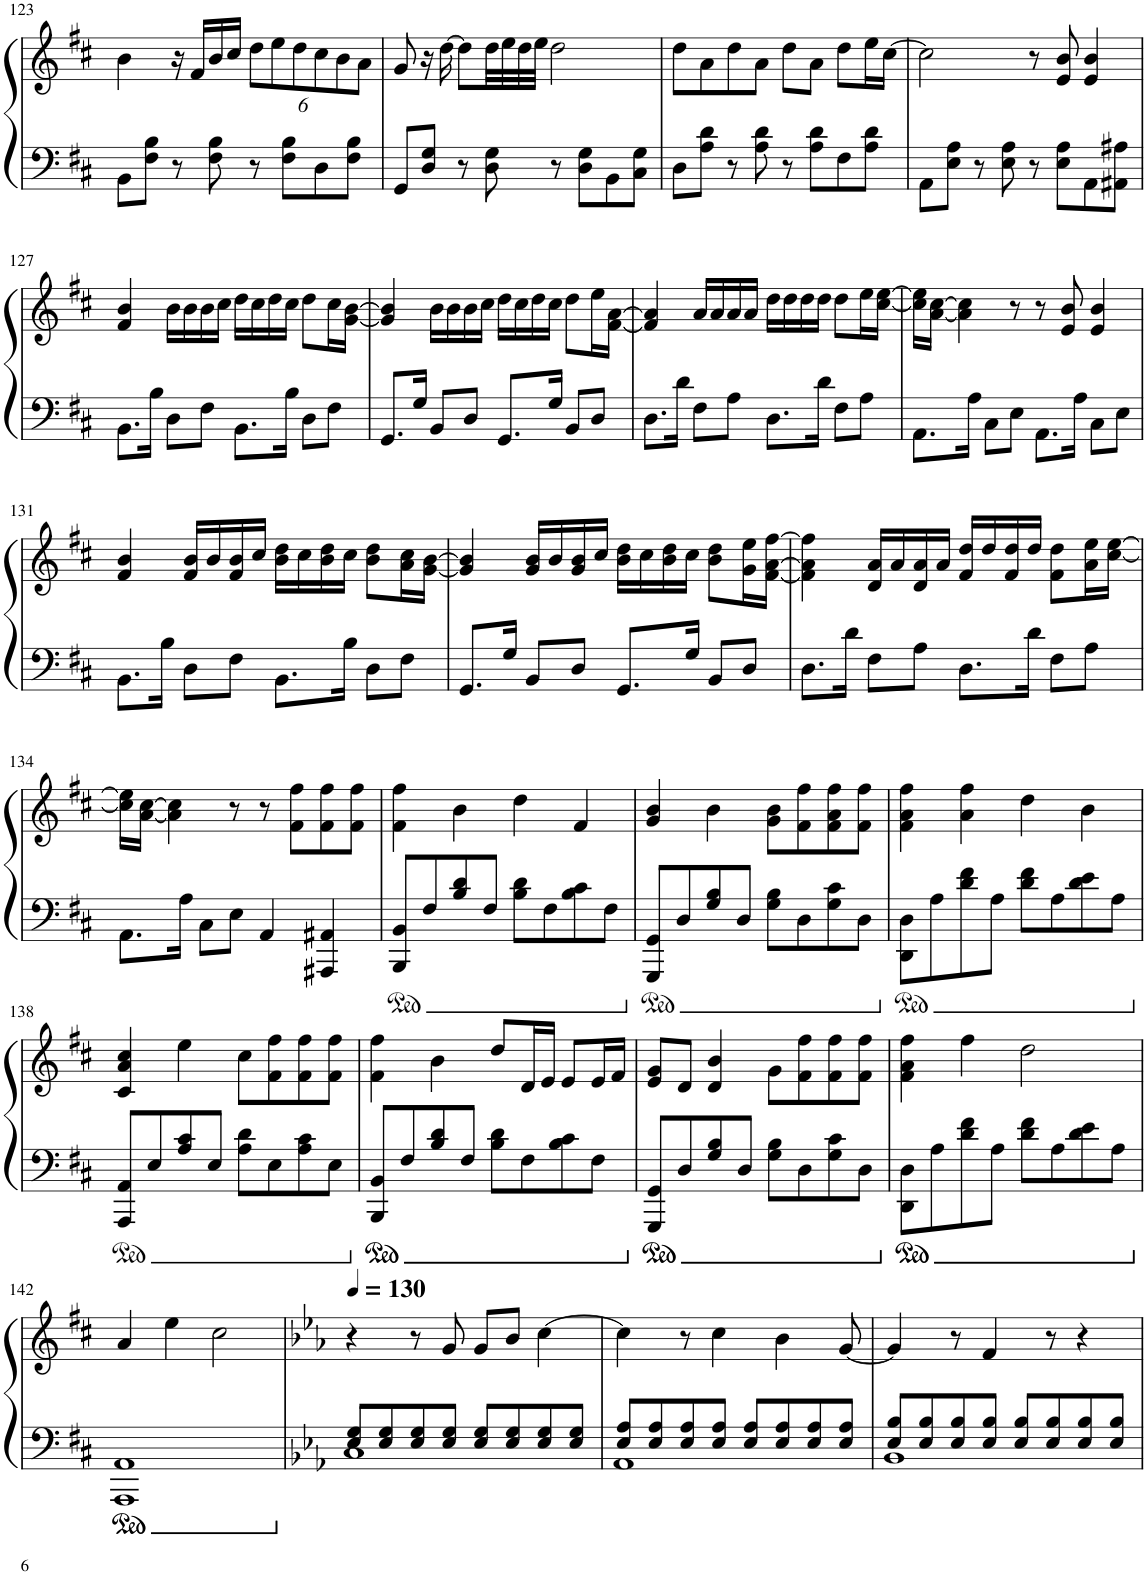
**kern	**kern
*part1	*part1
*staff2	*staff1
*I"Piano	*
*I'Pno.	*
!!LO:PB:g=z
*clefF4	*clefG2
*k[f#c#]	*k[f#c#]
*M4/4	*M4/4
=123	=123
8BB\L	4b\
8F#\ 8B\J	.
8r	16r
.	16f#/LL
8F#\ 8B\	16b/
.	16cc#/JJ
*	*Xbrackettup
8r	12dd\L
.	12ee\
8F#\ 8B\L	.
.	12dd\
8D\	12cc#\
.	12b\
8F#\ 8B\J	.
.	12a\J
=124	=124
8GG/L	8g/
8D/ 8G/J	16r
.	[16dd\
8r	8dd\L]
8D\ 8G\	32dd\LL
.	32ee\
.	32dd\
.	32ee\JJJ
8r	2dd\
8D\ 8G\L	.
8BB\	.
8C#\ 8G\J	.
=125	=125
8D\L	8dd\L
8A\ 8d\J	8a\
8r	8dd\
8A\ 8d\	8a\J
8r	8dd\L
8A\ 8d\L	8a\J
8F#\	8dd\L
8A\ 8d\J	16ee\L
.	[16cc#\JJ
=126	=126
8AA\L	2cc#\]
8E\ 8A\J	.
8r	.
8E\ 8A\	.
8r	8r
8E\ 8A\L	8e/ 8b/
8AA\	4e/ 4b/
8AA#X\ 8A#X\J	.
!!LO:LB:g=z
=127	=127
8.BB\L	4f#/ 4b/
16B\Jk	.
8D\L	16b\LL
.	16b\
8F#\J	16b\
.	16cc#\JJ
8.BB\L	16dd\LL
.	16cc#\
.	16dd\
16B\Jk	16cc#\JJ
8D\L	8dd\L
8F#\J	16cc#\L
.	[16g\ [16b\JJ
=128	=128
8.GG/L	4g/] 4b/]
16G/Jk	.
8BB/L	16b\LL
.	16b\
8D/J	16b\
.	16cc#\JJ
8.GG/L	16dd\LL
.	16cc#\
.	16dd\
16G/Jk	16cc#\JJ
8BB/L	8dd\L
8D/J	16ee\L
.	[16f#\ [16a\JJ
=129	=129
8.D\L	4f#/] 4a/]
16d\Jk	.
8F#\L	16a/LL
.	16a/
8A\J	16a/
.	16a/JJ
8.D\L	16dd\LL
.	16dd\
.	16dd\
16d\Jk	16dd\JJ
8F#\L	8dd\L
8A\J	16ee\L
.	[16cc#\ [16ee\JJ
=130	=130
8.AA\L	16cc#\] 16ee\]LL
.	[16a\ [16cc#\JJ
.	4a\] 4cc#\]
16A\Jk	.
8C#\L	.
8E\J	8r
8.AA\L	8r
.	8e/ 8b/
16A\Jk	.
8C#\L	4e/ 4b/
8E\J	.
!!LO:LB:g=z
=131	=131
8.BB\L	4f#/ 4b/
16B\Jk	.
8D\L	16f#/ 16b/LL
.	16b/
8F#\J	16f#/ 16b/
.	16cc#/JJ
8.BB\L	16b\ 16dd\LL
.	16cc#\
.	16b\ 16dd\
16B\Jk	16cc#\JJ
8D\L	8b\ 8dd\L
8F#\J	16a\ 16cc#\L
.	[16g\ [16b\JJ
=132	=132
8.GG/L	4g/] 4b/]
16G/Jk	.
8BB/L	16g/ 16b/LL
.	16b/
8D/J	16g/ 16b/
.	16cc#/JJ
8.GG/L	16b\ 16dd\LL
.	16cc#\
.	16b\ 16dd\
16G/Jk	16cc#\JJ
8BB/L	8b\ 8dd\L
8D/J	16g\ 16ee\L
.	[16f#\ [16a\ [16ff#\JJ
=133	=133
8.D\L	4f#\] 4a\] 4ff#\]
16d\Jk	.
8F#\L	16d/ 16a/LL
.	16a/
8A\J	16d/ 16a/
.	16a/JJ
8.D\L	16f#/ 16dd/LL
.	16dd/
.	16f#/ 16dd/
16d\Jk	16dd/JJ
8F#\L	8f#\ 8dd\L
8A\J	16a\ 16ee\L
.	[16cc#\ [16ee\JJ
!!LO:LB:g=z
=134	=134
8.AA\L	16cc#\] 16ee\]LL
.	[16a\ [16cc#\JJ
.	4a\] 4cc#\]
16A\Jk	.
8C#\L	.
8E\J	8r
4AA/	8r
.	8f#\ 8ff#\L
4AAA#X/ 4AA#X/	8f#\ 8ff#\
.	8f#\ 8ff#\J
=135	=135
8BBB/ 8BB/L	4f#\ 4ff#\
8F#/	.
8B/ 8d/	4b\
8F#/J	.
8B\ 8d\L	4dd\
8F#\	.
8B\ 8c#\	4f#/
8F#\J	.
=136	=136
8GGG/ 8GG/L	4g/ 4b/
8D/	.
8G/ 8B/	4b\
8D/J	.
8G\ 8B\L	8g\ 8b\L
8D\	8f#\ 8ff#\
8G\ 8c#\	8f#\ 8a\ 8ff#\
8D\J	8f#\ 8ff#\J
=137	=137
8DD\ 8D\L	4f#\ 4a\ 4ff#\
8A\	.
8d\ 8f#\	4a\ 4ff#\
8A\J	.
8d\ 8f#\L	4dd\
8A\	.
8d\ 8e\	4b\
8A\J	.
!!LO:LB:g=z
=138	=138
8AAA/ 8AA/L	4c#/ 4a/ 4cc#/
8E/	.
8A/ 8c#/	4ee\
8E/J	.
8A\ 8d\L	8cc#\L
8E\	8f#\ 8ff#\
8A\ 8c#\	8f#\ 8ff#\
8E\J	8f#\ 8ff#\J
=139	=139
8BBB/ 8BB/L	4f#\ 4ff#\
8F#/	.
8B/ 8d/	4b\
8F#/J	.
8B\ 8d\L	8dd/L
8F#\	16d/L
.	16e/JJ
8B\ 8c#\	8e/L
8F#\J	16e/L
.	16f#/JJ
=140	=140
8GGG/ 8GG/L	8e/ 8g/L
8D/	8d/J
8G/ 8B/	4d/ 4b/
8D/J	.
8G\ 8B\L	8g\L
8D\	8f#\ 8ff#\
8G\ 8c#\	8f#\ 8ff#\
8D\J	8f#\ 8ff#\J
=141	=141
8DD\ 8D\L	4f#\ 4a\ 4ff#\
8A\	.
8d\ 8f#\	4ff#\
8A\J	.
8d\ 8f#\L	2dd\
8A\	.
8d\ 8e\	.
8A\J	.
!!LO:LB:g=z
=142	=142
*ped	*
1AAA 1AA	4a/
.	4ee\
.	2cc#\
=143	=143
*k[b-e-a-]	*k[b-e-a-]
*	*MM130
*^	*
8E-/ 8G/L	1C	4r
8E-/ 8G/	.	.
*	*	*Xped
8E-/ 8G/	.	8r
8E-/ 8G/J	.	8g/
8E-/ 8G/L	.	8g/L
8E-/ 8G/	.	8b-/J
8E-/ 8G/	.	[4cc\
8E-/ 8G/J	.	.
=144	=144	=144
8E-/ 8A-/L	1AA-	4cc\]
8E-/ 8A-/	.	.
8E-/ 8A-/	.	8r
8E-/ 8A-/J	.	4cc\
8E-/ 8A-/L	.	.
8E-/ 8A-/	.	4b-\
8E-/ 8A-/	.	.
8E-/ 8A-/J	.	[8g/
=145	=145	=145
8E-/ 8B-/L	1BB-	4g/]
8E-/ 8B-/	.	.
8E-/ 8B-/	.	8r
8E-/ 8B-/J	.	4f/
8E-/ 8B-/L	.	.
8E-/ 8B-/	.	8r
8E-/ 8B-/	.	4r
8E-/ 8B-/J	.	.
*v	*v	*
=	=
*-	*-
